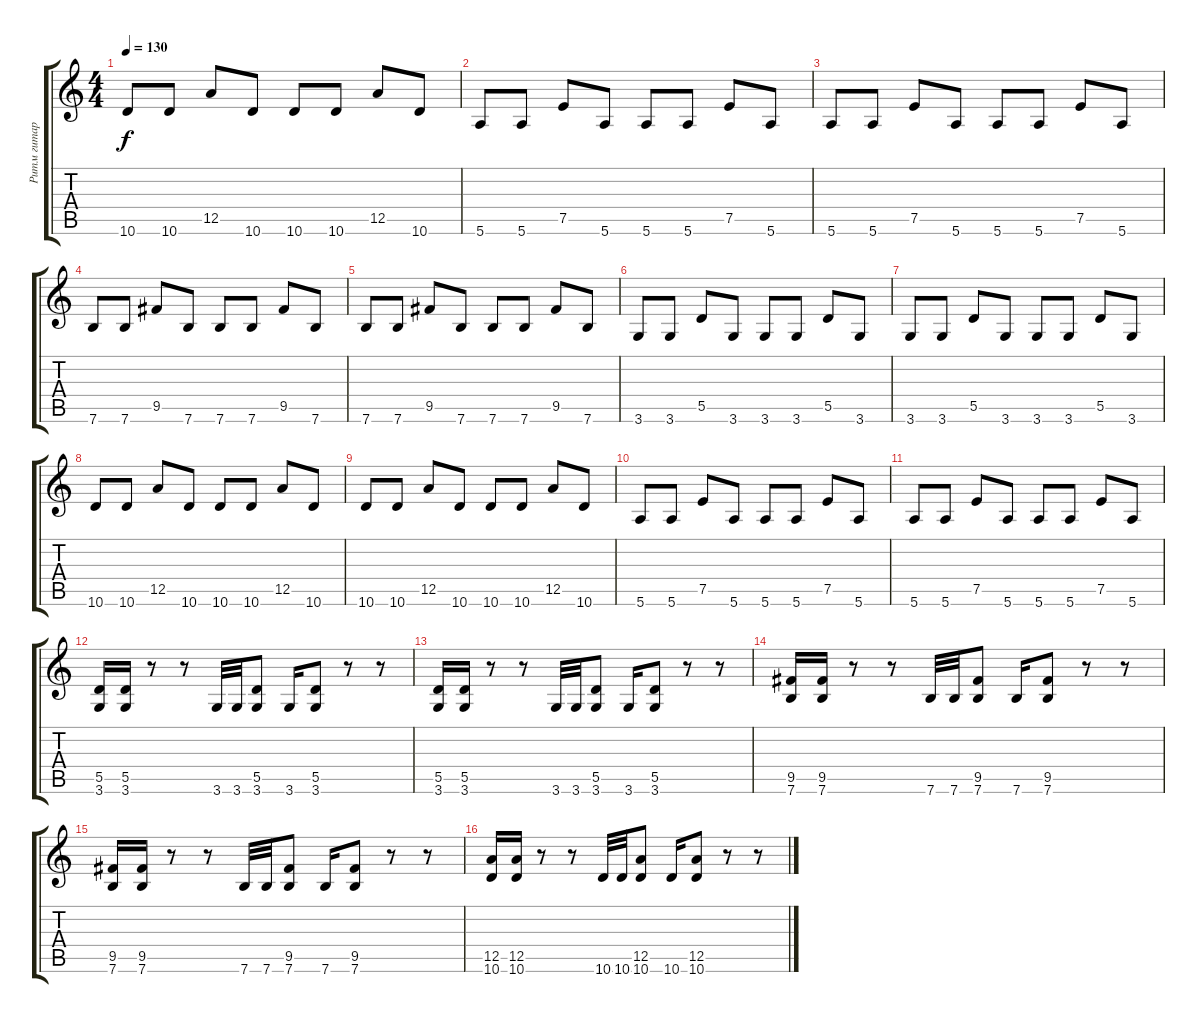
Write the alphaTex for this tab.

\track ("Ритм гитара" "Ритм гитар") {instrument distortionguitar}
\staff {score tabs}
\tuning (E4 B3 G3 D3 A2 E2) {hide}
\ts (4 4)
\tempo 130
\clef g2
\ks c
10.6.8{dy f} 10.6.8 12.5.8 10.6.8 10.6.8 10.6.8 12.5.8 10.6.8 |
5.6.8 5.6.8 7.5.8 5.6.8 5.6.8 5.6.8 7.5.8 5.6.8 |
5.6.8 5.6.8 7.5.8 5.6.8 5.6.8 5.6.8 7.5.8 5.6.8 |
7.6.8 7.6.8 9.5.8 7.6.8 7.6.8 7.6.8 9.5.8 7.6.8 |
7.6.8 7.6.8 9.5.8 7.6.8 7.6.8 7.6.8 9.5.8 7.6.8 |
3.6.8 3.6.8 5.5.8 3.6.8 3.6.8 3.6.8 5.5.8 3.6.8 |
3.6.8 3.6.8 5.5.8 3.6.8 3.6.8 3.6.8 5.5.8 3.6.8 |
10.6.8 10.6.8 12.5.8 10.6.8 10.6.8 10.6.8 12.5.8 10.6.8 |
10.6.8 10.6.8 12.5.8 10.6.8 10.6.8 10.6.8 12.5.8 10.6.8 |
5.6.8 5.6.8 7.5.8 5.6.8 5.6.8 5.6.8 7.5.8 5.6.8 |
5.6.8 5.6.8 7.5.8 5.6.8 5.6.8 5.6.8 7.5.8 5.6.8 |
(5.5 3.6).16{volume 14 instrument distortionguitar} (5.5 3.6).16 r.8 r.8 3.6.32 3.6.32 (5.5 3.6).8 3.6.16 (5.5 3.6).8 r.8 r.8 |
(5.5 3.6).16 (5.5 3.6).16 r.8 r.8 3.6.32 3.6.32 (5.5 3.6).8 3.6.16 (5.5 3.6).8 r.8 r.8 |
(9.5 7.6).16 (9.5 7.6).16 r.8 r.8 7.6.32 7.6.32 (9.5 7.6).8 7.6.16 (9.5 7.6).8 r.8 r.8 |
(9.5 7.6).16 (9.5 7.6).16 r.8 r.8 7.6.32 7.6.32 (9.5 7.6).8 7.6.16 (9.5 7.6).8 r.8 r.8 |
(12.5 10.6).16 (12.5 10.6).16 r.8 r.8 10.6.32 10.6.32 (12.5 10.6).8 10.6.16 (12.5 10.6).8 r.8 r.8
